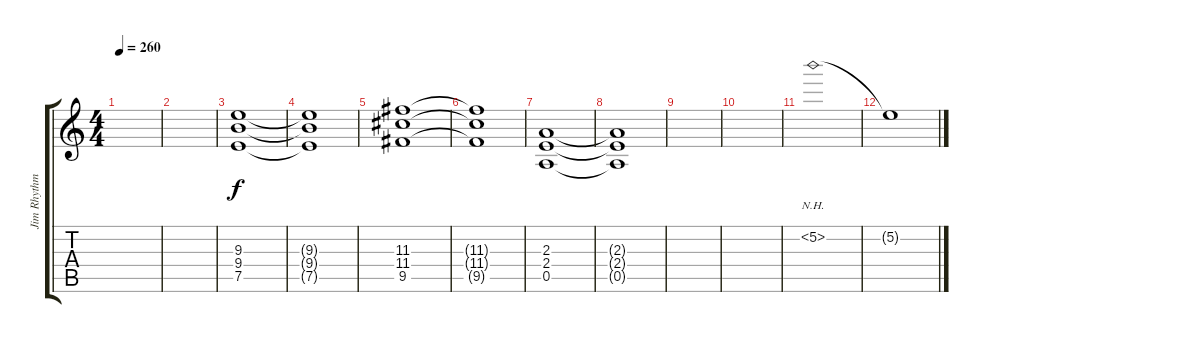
\track ("Jim Rhythm 1" "Jim Rhythm") {instrument distortionguitar}
\staff {score tabs}
\tuning (E4 B3 G3 D3 A2 E2) {hide}
\ts (4 4)
\tempo 260
\clef g2
\ks c
|
|
(9.3 9.4 7.5).1 |
(9.3{t} 9.4{t} 7.5{t}).1 |
(11.3 11.4 9.5).1 |
(11.3{t} 11.4{t} 9.5{t}).1 |
(2.3 2.4 0.5).1 |
(2.3{t} 2.4{t} 0.5{t}).1 |
|
|
5.2{nh}.1 |
5.2{t}.1
